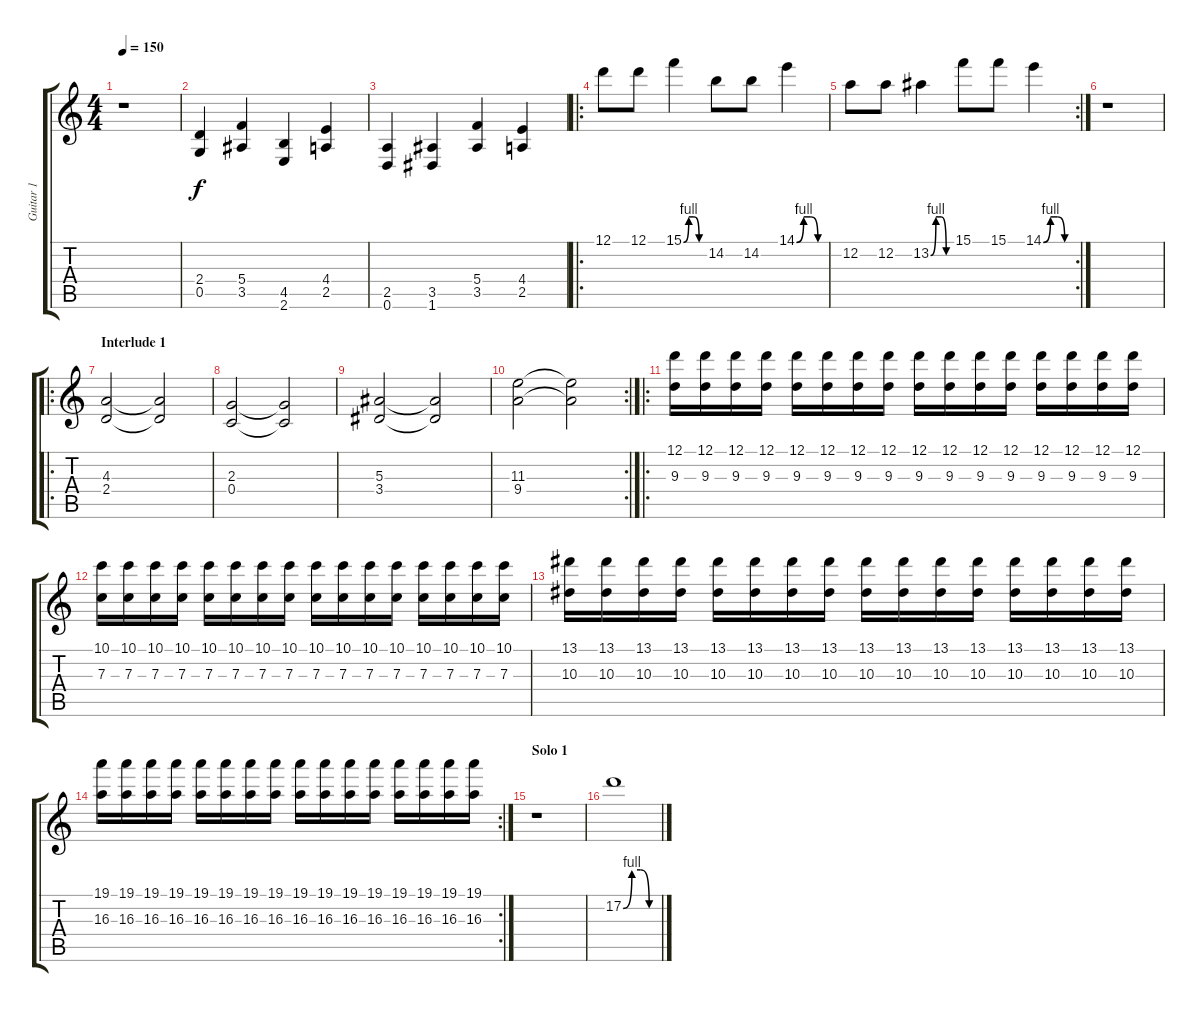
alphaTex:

\track ("Guitar 1" "Guitar 1") {instrument distortionguitar}
\staff {score tabs}
\tuning (D4 A3 F3 C3 G2 D2) {hide}
\ts (4 4)
\tempo 150
\clef g2
\ks c
r.1{dy f} |
(2.4 0.5).4{volume 13 balance 0} (5.4 3.5).4 (4.5 2.6).4 (4.4 2.5).4 |
(2.5 0.6).4 (3.5 1.6).4 (5.4 3.5).4 (4.4 2.5).4 |
\ro
12.1.8{volume 16 balance 0} 12.1.8 15.1{be (custom 0 0 15 4 30 4 45 0 60 0)}.4 14.2.8{volume 16 balance 16} 14.2.8 14.1{be (custom 0 0 15 4 30 4 45 0 60 0)}.4 |
\rc 2
12.2.8{volume 16 balance 0} 12.2.8 13.2{be (custom 0 0 15 4 30 4 45 0 60 0)}.4 15.1.8{volume 16 balance 16} 15.1.8 14.1{be (custom 0 0 15 4 30 4 45 0 60 0)}.4 |
r.1 |
\ro
\section ("" "Interlude 1")
(4.3 2.4).2{balance 0} (4.3{t} 2.4{t}).2 |
(2.3 0.4).2{balance 16} (2.3{t} 0.4{t}).2 |
(5.3 3.4).2{balance 0} (5.3{t} 3.4{t}).2 |
\rc 2
(11.3 9.4).2{balance 16} (11.3{t} 9.4{t}).2 |
\ro
(12.1 9.3).16{volume 10 balance 16} (12.1 9.3).16 (12.1 9.3).16 (12.1 9.3).16 (12.1 9.3).16 (12.1 9.3).16 (12.1 9.3).16 (12.1 9.3).16 (12.1 9.3).16 (12.1 9.3).16 (12.1 9.3).16 (12.1 9.3).16 (12.1 9.3).16 (12.1 9.3).16 (12.1 9.3).16 (12.1 9.3).16 |
(10.1 7.3).16 (10.1 7.3).16 (10.1 7.3).16 (10.1 7.3).16 (10.1 7.3).16 (10.1 7.3).16 (10.1 7.3).16 (10.1 7.3).16 (10.1 7.3).16 (10.1 7.3).16 (10.1 7.3).16 (10.1 7.3).16 (10.1 7.3).16 (10.1 7.3).16 (10.1 7.3).16 (10.1 7.3).16 |
(13.1 10.3).16 (13.1 10.3).16 (13.1 10.3).16 (13.1 10.3).16 (13.1 10.3).16 (13.1 10.3).16 (13.1 10.3).16 (13.1 10.3).16 (13.1 10.3).16 (13.1 10.3).16 (13.1 10.3).16 (13.1 10.3).16 (13.1 10.3).16 (13.1 10.3).16 (13.1 10.3).16 (13.1 10.3).16 |
\rc 2
(19.1 16.3).16 (19.1 16.3).16 (19.1 16.3).16 (19.1 16.3).16 (19.1 16.3).16 (19.1 16.3).16 (19.1 16.3).16 (19.1 16.3).16 (19.1 16.3).16 (19.1 16.3).16 (19.1 16.3).16 (19.1 16.3).16 (19.1 16.3).16 (19.1 16.3).16 (19.1 16.3).16 (19.1 16.3).16 |
\section ("" "Solo 1")
r.1 |
17.2{be (custom 0 0 15 4 30 4 45 0 60 0)}.1{volume 16 balance 8}
